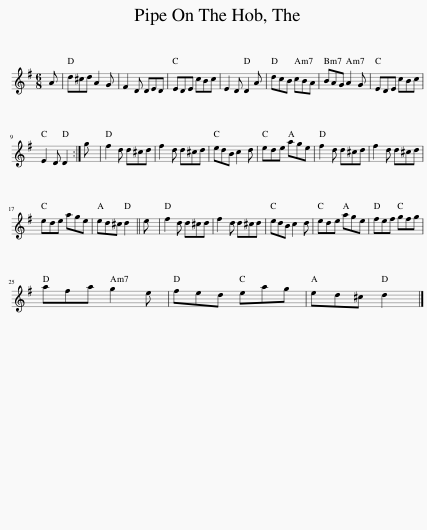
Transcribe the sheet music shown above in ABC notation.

X:1
L:1/8
M:6/8
I:linebreak $
K:G
V:1 treble
V:1
 A | d^cd A2 G | F2 D DED | EDE cBc | E2 D D2 A | %5
 dcB cBA | BAG A2 G | EDE cBc |$ E2 D D2 :| g | %10
 f2 d d^cd | f2 d d^cd | edB c2 d | ede age | f2 d d^cd | %15
 f2 d d^cd |$ ede age | ed^c d2 || e | f2 d d^cd | %20
 f2 d d^cd | edB c2 d | ede age | fef gfg |$ afa g2 e | %25
 fed eag | ed^c d2 |] %27
